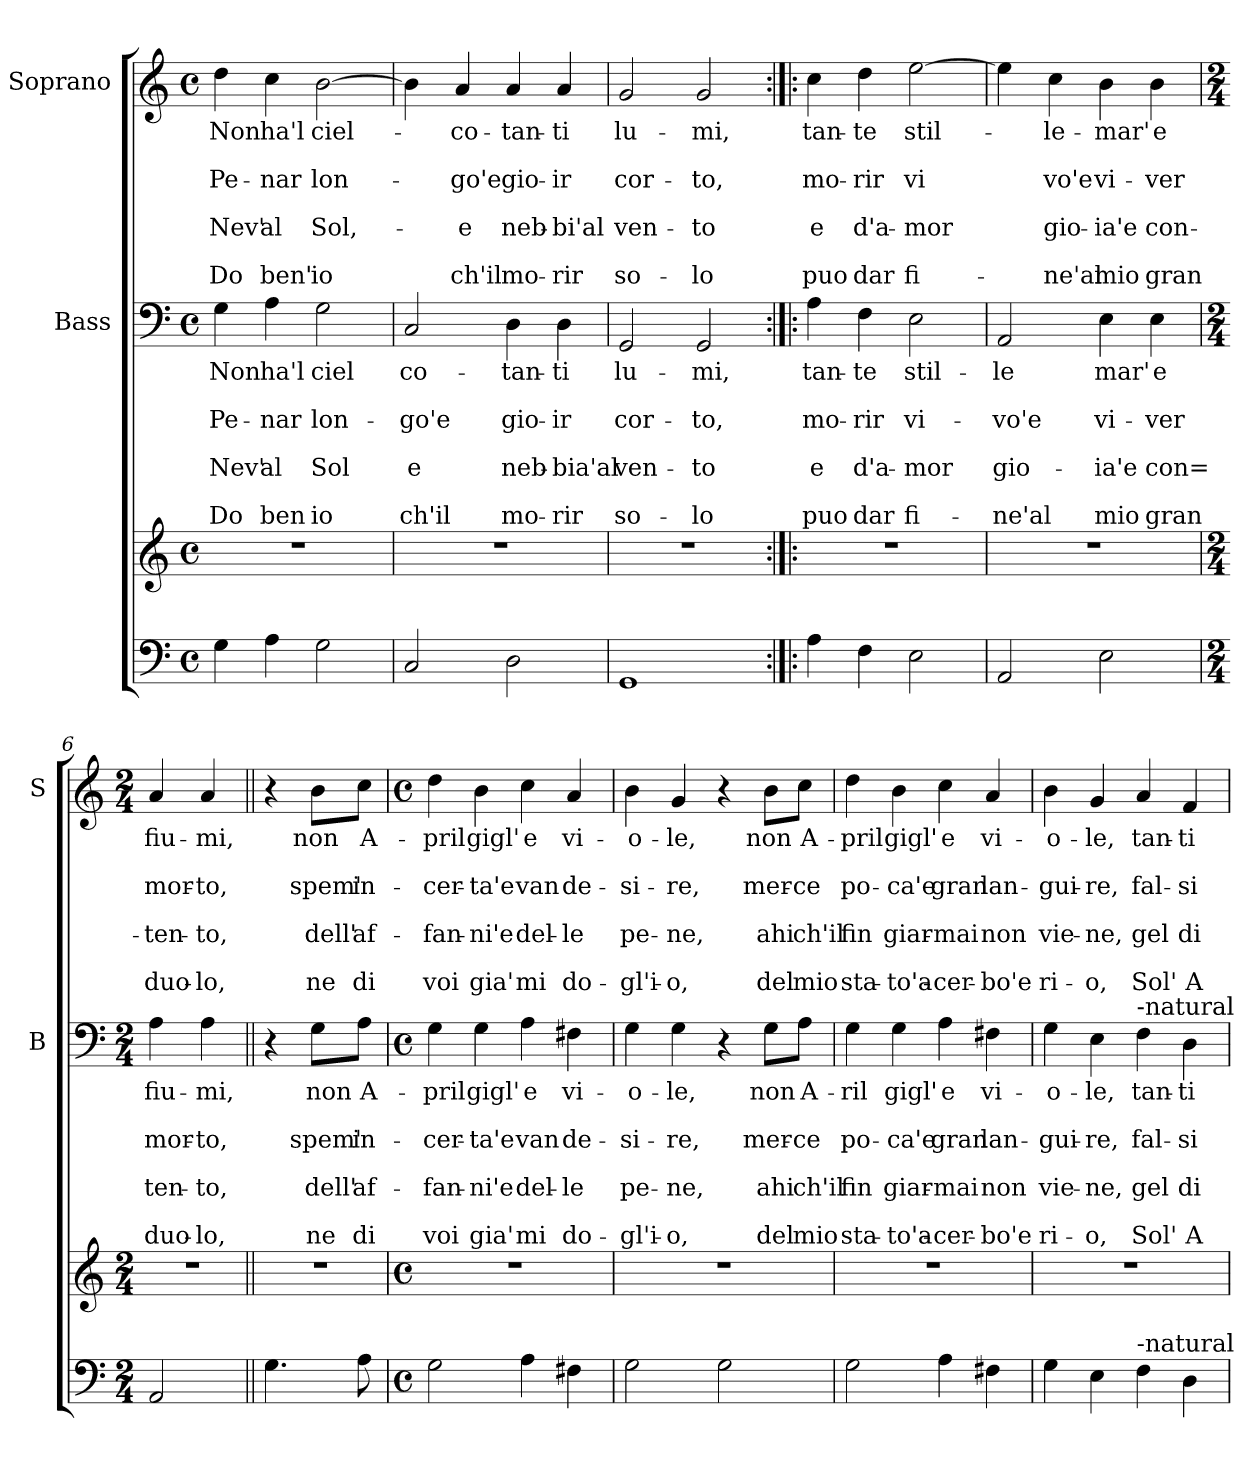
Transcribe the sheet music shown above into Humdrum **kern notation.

**kern	**kern	**kern	**text	**text	**text	**text	**text	**text	**text	**kern	**text	**text	**text	**text	**text	**text	**text
*part3	*part3	*part2	*part2	*part2	*part2	*part2	*part2	*part2	*part2	*part1	*part1	*part1	*part1	*part1	*part1	*part1	*part1
*staff4	*staff3	*staff2	*staff2	*staff2	*staff2	*staff2	*staff2	*staff2	*staff2	*staff1	*staff1	*staff1	*staff1	*staff1	*staff1	*staff1	*staff1
*	*	*I"Bass	*	*	*	*	*	*	*	*I"Soprano	*	*	*	*	*	*	*
*	*	*I'B	*	*	*	*	*	*	*	*I'S	*	*	*	*	*	*	*
*clefF4	*clefG2	*clefF4	*	*	*	*	*	*	*	*clefG2	*	*	*	*	*	*	*
*k[]	*k[]	*k[]	*	*	*	*	*	*	*	*k[]	*	*	*	*	*	*	*
*C:	*C:	*C:	*	*	*	*	*	*	*	*C:	*	*	*	*	*	*	*
*M4/4	*M4/4	*M4/4	*	*	*	*	*	*	*	*M4/4	*	*	*	*	*	*	*
*met(c)	*met(c)	*met(c)	*	*	*	*	*	*	*	*met(c)	*	*	*	*	*	*	*
=1	=1	=1	=1	=1	=1	=1	=1	=1	=1	=1	=1	=1	=1	=1	=1	=1	=1
!	!	!	!LO:LY:b	!	!LO:LY:b	!	!LO:LY:b	!	!LO:LY:b	!	!LO:LY:b	!	!LO:LY:b	!	!LO:LY:b	!	!LO:LY:b
4G\	1r	4G\	Non	.	Pe-	.	Nev'	.	Do	4dd\	Non	.	Pe-	.	Nev'	.	Do
!	!	!	!LO:LY:b	!	!LO:LY:b	!	!LO:LY:b	!	!LO:LY:b	!	!LO:LY:b	!	!LO:LY:b	!	!LO:LY:b	!	!LO:LY:b
4A\	.	4A\	ha'l	.	-nar	.	al	.	ben	4cc\	ha'l	.	-nar	.	al	.	ben'
!	!	!	!LO:LY:b	!	!LO:LY:b	!	!LO:LY:b	!	!LO:LY:b	!	!LO:LY:b	!	!LO:LY:b	!	!LO:LY:b	!	!LO:LY:b
2G\	.	2G\	ciel	.	lon-	.	Sol	.	io	[2b\	ciel-	.	lon-	.	Sol,-	.	io
=2	=2	=2	=2	=2	=2	=2	=2	=2	=2	=2	=2	=2	=2	=2	=2	=2	=2
!	!	!	!LO:LY:b	!	!LO:LY:b	!	!LO:LY:b	!	!LO:LY:b	!	!	!	!	!	!	!	!
2C/	1r	2C/	co-	.	-go'e	.	e	.	ch'il	4b\]	.	.	.	.	.	.	.
!	!	!	!	!	!	!	!	!	!	!	!LO:LY:b	!	!LO:LY:b	!	!LO:LY:b	!	!LO:LY:b
.	.	.	.	.	.	.	.	.	.	4a/	-co-	.	-go'e	.	-e	.	ch'il
!	!	!	!LO:LY:b	!	!LO:LY:b	!	!LO:LY:b	!	!LO:LY:b	!	!LO:LY:b	!	!LO:LY:b	!	!LO:LY:b	!	!LO:LY:b
2D\	.	4D\	-tan-	.	gio-	.	neb-	.	mo-	4a/	-tan-	.	gio-	.	neb-	.	mo-
!	!	!	!LO:LY:b	!	!LO:LY:b	!	!LO:LY:b	!	!LO:LY:b	!	!LO:LY:b	!	!LO:LY:b	!	!LO:LY:b	!	!LO:LY:b
.	.	4D\	-ti	.	-ir	.	-bia'al	.	-rir	4a/	-ti	.	-ir	.	-bi'al	.	-rir
=3	=3	=3	=3	=3	=3	=3	=3	=3	=3	=3	=3	=3	=3	=3	=3	=3	=3
!	!	!	!LO:LY:b	!	!LO:LY:b	!	!LO:LY:b	!	!LO:LY:b	!	!LO:LY:b	!	!LO:LY:b	!	!LO:LY:b	!	!LO:LY:b
1GG	1r	2GG/	lu-	.	cor-	.	ven-	.	so-	2g/	lu-	.	cor-	.	ven-	.	so-
!	!	!	!LO:LY:b	!	!LO:LY:b	!	!LO:LY:b	!	!LO:LY:b	!	!LO:LY:b	!	!LO:LY:b	!	!LO:LY:b	!	!LO:LY:b
.	.	2GG/	-mi,	.	-to,	.	-to	.	-lo	2g/	-mi,	.	-to,	.	-to	.	-lo
=4:|!|:	=4:|!|:	=4:|!|:	=4:|!|:	=4:|!|:	=4:|!|:	=4:|!|:	=4:|!|:	=4:|!|:	=4:|!|:	=4:|!|:	=4:|!|:	=4:|!|:	=4:|!|:	=4:|!|:	=4:|!|:	=4:|!|:	=4:|!|:
!	!	!	!LO:LY:b	!	!LO:LY:b	!	!LO:LY:b	!	!LO:LY:b	!	!LO:LY:b	!	!LO:LY:b	!	!LO:LY:b	!	!LO:LY:b
4A\	1r	4A\	tan-	.	mo-	.	e	.	puo	4cc\	tan-	.	mo-	.	e	.	puo
!	!	!	!LO:LY:b	!	!LO:LY:b	!	!LO:LY:b	!	!LO:LY:b	!	!LO:LY:b	!	!LO:LY:b	!	!LO:LY:b	!	!LO:LY:b
4F\	.	4F\	-te	.	-rir	.	d'a-	.	dar	4dd\	-te	.	-rir	.	d'a-	.	dar
!	!	!	!LO:LY:b	!	!LO:LY:b	!	!LO:LY:b	!	!LO:LY:b	!	!LO:LY:b	!	!LO:LY:b	!	!LO:LY:b	!	!LO:LY:b
2E\	.	2E\	stil-	.	vi-	.	-mor	.	fi-	[2ee\	stil-	.	vi	.	-mor	.	fi-
=5	=5	=5	=5	=5	=5	=5	=5	=5	=5	=5	=5	=5	=5	=5	=5	=5	=5
!	!	!	!LO:LY:b	!	!LO:LY:b	!	!LO:LY:b	!	!LO:LY:b	!	!	!	!	!	!	!	!
2AA/	1r	2AA/	-le	.	-vo'e	.	gio-	.	-ne'al	4ee\]	.	.	.	.	.	.	.
!	!	!	!	!	!	!	!	!	!	!	!LO:LY:b	!	!LO:LY:b	!	!LO:LY:b	!	!LO:LY:b
.	.	.	.	.	.	.	.	.	.	4cc\	-le-	.	vo'e	.	gio-	.	-ne'al
!	!	!	!LO:LY:b	!	!LO:LY:b	!	!LO:LY:b	!	!LO:LY:b	!	!LO:LY:b	!	!LO:LY:b	!	!LO:LY:b	!	!LO:LY:b
2E\	.	4E\	mar'	.	vi-	.	-ia'e	.	mio	4b\	-mar'	.	vi-	.	-ia'e	.	mio
!	!	!	!LO:LY:b	!	!LO:LY:b	!	!LO:LY:b	!	!LO:LY:b	!	!LO:LY:b	!	!LO:LY:b	!	!LO:LY:b	!	!LO:LY:b
.	.	4E\	e	.	-ver	.	con=	.	gran	4b\	e	.	-ver	.	con-	.	gran
!!LO:LB:g=z
=6	=6	=6	=6	=6	=6	=6	=6	=6	=6	=6	=6	=6	=6	=6	=6	=6	=6
*M2/4	*M2/4	*M2/4	*	*	*	*	*	*	*	*M2/4	*	*	*	*	*	*	*
!	!	!	!LO:LY:b	!	!LO:LY:b	!	!LO:LY:b	!	!LO:LY:b	!	!LO:LY:b	!	!LO:LY:b	!	!LO:LY:b	!	!LO:LY:b
2AA/	2r	4A\	fiu-	.	mor-	.	ten-	.	duo-	4a/	fiu-	.	mor-	.	-ten-	.	duo-
!	!	!	!LO:LY:b	!	!LO:LY:b	!	!LO:LY:b	!	!LO:LY:b	!	!LO:LY:b	!	!LO:LY:b	!	!LO:LY:b	!	!LO:LY:b
.	.	4A\	-mi,	.	-to,	.	-to,	.	-lo,	4a/	-mi,	.	-to,	.	-to,	.	-lo,
=7||	=7||	=7||	=7||	=7||	=7||	=7||	=7||	=7||	=7||	=7||	=7||	=7||	=7||	=7||	=7||	=7||	=7||
4.G\	2r	4r	.	.	.	.	.	.	.	4r	.	.	.	.	.	.	.
!	!	!	!LO:LY:b	!	!LO:LY:b	!	!LO:LY:b	!	!LO:LY:b	!	!LO:LY:b	!	!LO:LY:b	!	!LO:LY:b	!	!LO:LY:b
.	.	8G\L	non	.	spem'	.	dell'	.	ne	8b\L	non	.	spem'	.	dell'	.	ne
!	!	!	!LO:LY:b	!	!LO:LY:b	!	!LO:LY:b	!	!LO:LY:b	!	!LO:LY:b	!	!LO:LY:b	!	!LO:LY:b	!	!LO:LY:b
8A\	.	8A\J	A-	.	in-	.	af-	.	di	8cc\J	A-	.	in-	.	af-	.	di
=8	=8	=8	=8	=8	=8	=8	=8	=8	=8	=8	=8	=8	=8	=8	=8	=8	=8
*M4/4	*M4/4	*M4/4	*	*	*	*	*	*	*	*M4/4	*	*	*	*	*	*	*
*met(c)	*met(c)	*met(c)	*	*	*	*	*	*	*	*met(c)	*	*	*	*	*	*	*
!	!	!	!LO:LY:b	!	!LO:LY:b	!	!LO:LY:b	!	!LO:LY:b	!	!LO:LY:b	!	!LO:LY:b	!	!LO:LY:b	!	!LO:LY:b
2G\	1r	4G\	-pril	.	-cer-	.	-fan-	.	voi	4dd\	-pril	.	-cer-	.	-fan-	.	voi
!	!	!	!LO:LY:b	!	!LO:LY:b	!	!LO:LY:b	!	!LO:LY:b	!	!LO:LY:b	!	!LO:LY:b	!	!LO:LY:b	!	!LO:LY:b
.	.	4G\	gigl'	.	-ta'e	.	-ni'e	.	gia'	4b\	gigl'	.	-ta'e	.	-ni'e	.	gia'
!	!	!	!LO:LY:b	!	!LO:LY:b	!	!LO:LY:b	!	!LO:LY:b	!	!LO:LY:b	!	!LO:LY:b	!	!LO:LY:b	!	!LO:LY:b
4A\	.	4A\	e	.	van	.	del-	.	mi	4cc\	e	.	van	.	del-	.	mi
!	!	!	!LO:LY:b	!	!LO:LY:b	!	!LO:LY:b	!	!LO:LY:b	!	!LO:LY:b	!	!LO:LY:b	!	!LO:LY:b	!	!LO:LY:b
4F#X\	.	4F#X\	vi-	.	de-	.	-le	.	do-	4a/	vi-	.	de-	.	-le	.	do-
=9	=9	=9	=9	=9	=9	=9	=9	=9	=9	=9	=9	=9	=9	=9	=9	=9	=9
!	!	!	!LO:LY:b	!	!LO:LY:b	!	!LO:LY:b	!	!LO:LY:b	!	!LO:LY:b	!	!LO:LY:b	!	!LO:LY:b	!	!LO:LY:b
2G\	1r	4G\	-o-	.	-si-	.	pe-	.	-gl'i-	4b\	-o-	.	-si-	.	pe-	.	-gl'i-
!	!	!	!LO:LY:b	!	!LO:LY:b	!	!LO:LY:b	!	!LO:LY:b	!	!LO:LY:b	!	!LO:LY:b	!	!LO:LY:b	!	!LO:LY:b
.	.	4G\	-le,	.	-re,	.	-ne,	.	-o,	4g/	-le,	.	-re,	.	-ne,	.	-o,
2G\	.	4r	.	.	.	.	.	.	.	4r	.	.	.	.	.	.	.
!	!	!	!LO:LY:b	!	!LO:LY:b	!	!LO:LY:b	!	!LO:LY:b	!	!LO:LY:b	!	!LO:LY:b	!	!LO:LY:b	!	!LO:LY:b
.	.	8G\L	non	.	mer-	.	ahi	.	del	8b\L	non	.	mer-	.	ahi	.	del
!	!	!	!LO:LY:b	!	!LO:LY:b	!	!LO:LY:b	!	!LO:LY:b	!	!LO:LY:b	!	!LO:LY:b	!	!LO:LY:b	!	!LO:LY:b
.	.	8A\J	A-	.	-ce	.	ch'il	.	mio	8cc\J	A-	.	-ce	.	ch'il	.	mio
=10	=10	=10	=10	=10	=10	=10	=10	=10	=10	=10	=10	=10	=10	=10	=10	=10	=10
!	!	!	!LO:LY:b	!	!LO:LY:b	!	!LO:LY:b	!	!LO:LY:b	!	!LO:LY:b	!	!LO:LY:b	!	!LO:LY:b	!	!LO:LY:b
2G\	1r	4G\	-ril	.	po-	.	fin	.	sta-	4dd\	-pril	.	po-	.	fin	.	sta-
!	!	!	!LO:LY:b	!	!LO:LY:b	!	!LO:LY:b	!	!LO:LY:b	!	!LO:LY:b	!	!LO:LY:b	!	!LO:LY:b	!	!LO:LY:b
.	.	4G\	gigl'	.	-ca'e	.	giar-	.	-to'a-	4b\	gigl'	.	-ca'e	.	giar-	.	-to'a-
!	!	!	!LO:LY:b	!	!LO:LY:b	!	!LO:LY:b	!	!LO:LY:b	!	!LO:LY:b	!	!LO:LY:b	!	!LO:LY:b	!	!LO:LY:b
4A\	.	4A\	e	.	gran	.	-mai	.	-cer-	4cc\	e	.	gran	.	-mai	.	-cer-
!	!	!	!LO:LY:b	!	!LO:LY:b	!	!LO:LY:b	!	!LO:LY:b	!	!LO:LY:b	!	!LO:LY:b	!	!LO:LY:b	!	!LO:LY:b
4F#X\	.	4F#X\	vi-	.	lan-	.	non	.	-bo'e	4a/	vi-	.	lan-	.	non	.	-bo'e
!!LO:PB:g=z
=11	=11	=11	=11	=11	=11	=11	=11	=11	=11	=11	=11	=11	=11	=11	=11	=11	=11
!	!	!	!LO:LY:b	!	!LO:LY:b	!	!LO:LY:b	!	!LO:LY:b	!	!LO:LY:b	!	!LO:LY:b	!	!LO:LY:b	!	!LO:LY:b
4G\	1r	4G\	-o-	.	-gui-	.	vie-	.	ri-	4b\	-o-	.	-gui-	.	vie-	.	ri-
!	!	!	!LO:LY:b	!	!LO:LY:b	!	!LO:LY:b	!	!LO:LY:b	!	!LO:LY:b	!	!LO:LY:b	!	!LO:LY:b	!	!LO:LY:b
4E\	.	4E\	-le,	.	-re,	.	-ne,	.	-o,	4g/	-le,	.	-re,	.	-ne,	.	-o,
!	!	!LO:TX:a:t=-natural	!	!	!	!	!	!	!	!	!	!	!	!	!	!	!
!LO:TX:a:t=-natural	!	!	!	!	!	!	!	!	!	!	!	!	!	!	!	!	!
!	!	!	!LO:LY:b	!	!LO:LY:b	!	!LO:LY:b	!	!LO:LY:b	!	!LO:LY:b	!	!LO:LY:b	!	!LO:LY:b	!	!LO:LY:b
4F\	.	4F\	tan-	.	fal-	.	gel	.	Sol'	4a/	tan-	.	fal-	.	gel	.	Sol'
!	!	!	!LO:LY:b	!	!LO:LY:b	!	!LO:LY:b	!	!LO:LY:b	!	!LO:LY:b	!	!LO:LY:b	!	!LO:LY:b	!	!LO:LY:b
4D\	.	4D\	-ti	.	-si	.	di	.	A-	4f/	-ti	.	-si	.	di	.	A-
=	=	=	=	=	=	=	=	=	=	=	=	=	=	=	=	=	=
*-	*-	*-	*-	*-	*-	*-	*-	*-	*-	*-	*-	*-	*-	*-	*-	*-	*-
